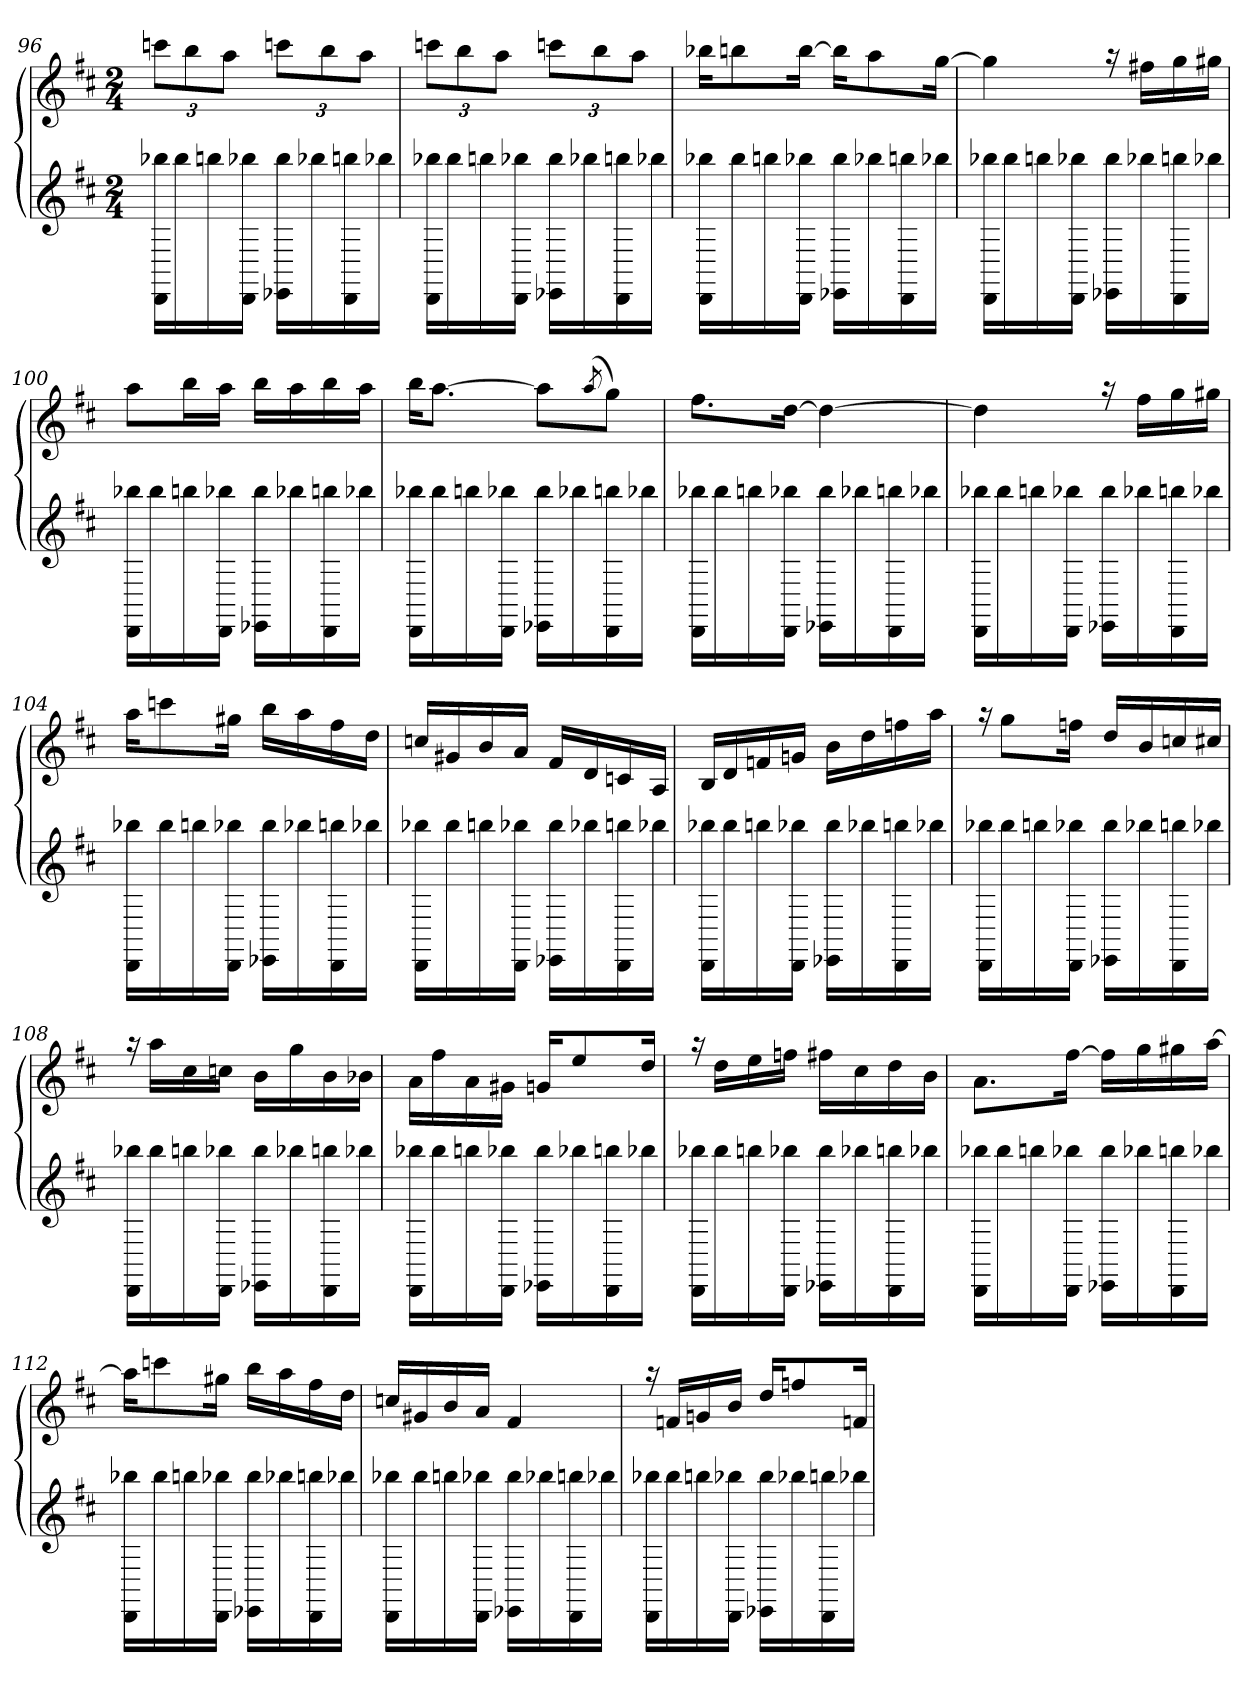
**kern	**kern
*part2	*part1
*staff2	*staff1
*clefG2	*clefG2
*k[f#c#]	*k[f#c#]
*D:	*D:
*M2/4	*M2/4
=96	=96
*	*^
16DD\ 16bb-X\LL	12cccn\L	2ryy
16bb-\	.	.
.	12bb\	.
16bbn\	.	.
.	12aa\J	.
16DD\ 16bb-X\JJ	.	.
16EE-X\ 16bb-\LL	12cccn\L	.
16bb-X\	.	.
.	12bb\	.
16DD\ 16bbn\	.	.
.	12aa\J	.
16bb-X\JJ	.	.
=97	=97	=97
16DD\ 16bb-X\LL	12cccn\L	2ryy
16bb-\	.	.
.	12bb\	.
16bbn\	.	.
.	12aa\J	.
16DD\ 16bb-X\JJ	.	.
16EE-X\ 16bb-\LL	12cccn\L	.
16bb-X\	.	.
.	12bb\	.
16DD\ 16bbn\	.	.
.	12aa\J	.
16bb-X\JJ	.	.
=98	=98	=98
16DD\ 16bb-X\LL	16bb-X\KL	2ryy
16bb-\	8bbn\	.
16bbn\	.	.
16DD\ 16bb-X\JJ	[<16bb\Jk	.
16EE-X\ 16bb-\LL	16bb\KL]	.
16bb-X\	8aa\	.
16DD\ 16bbn\	.	.
16bb-X\JJ	[<16gg\Jk	.
=99	=99	=99
16DD\ 16bb-X\LL	4gg\]	2ryy
16bb-\	.	.
16bbn\	.	.
16DD\ 16bb-X\JJ	.	.
16EE-X\ 16bb-\LL	16raa	.
16bb-X\	16ff#X\LL	.
16DD\ 16bbn\	16gg\	.
16bb-X\JJ	16gg#X\JJ	.
!!LO:LB:g=z	!!
=100	=100	=100
16DD\ 16bb-X\LL	8aa\L	2ryy
16bb-\	.	.
16bbn\	16bb\L	.
16DD\ 16bb-X\JJ	16aa\JJ	.
16EE-X\ 16bb-\LL	16bb\LL	.
16bb-X\	16aa\	.
16DD\ 16bbn\	16bb\	.
16bb-X\JJ	16aa\JJ	.
=101	=101	=101
16DD\ 16bb-X\LL	16bb\KL	2ryy
16bb-\	[<8.aa\J	.
16bbn\	.	.
16DD\ 16bb-X\JJ	.	.
16EE-X\ 16bb-\LL	8aa\L]	.
16bb-X\	.	.
.	(<8qaa/	.
16DD\ 16bbn\	8gg\J)	.
16bb-X\JJ	.	.
=102	=102	=102
16DD\ 16bb-X\LL	8.ff#\L	2ryy
16bb-\	.	.
16bbn\	.	.
16DD\ 16bb-X\JJ	[<16dd\Jk	.
16EE-X\ 16bb-\LL	4dd\_	.
16bb-X\	.	.
16DD\ 16bbn\	.	.
16bb-X\JJ	.	.
=103	=103	=103
16DD\ 16bb-X\LL	4dd\]	2ryy
16bb-\	.	.
16bbn\	.	.
16DD\ 16bb-X\JJ	.	.
16EE-X\ 16bb-\LL	16raa	.
16bb-X\	16ff#\LL	.
16DD\ 16bbn\	16gg\	.
16bb-X\JJ	16gg#X\JJ	.
=104	=104	=104
16DD\ 16bb-X\LL	16aa\KL	2ryy
16bb-\	8cccn\	.
16bbn\	.	.
16DD\ 16bb-X\JJ	16gg#X\Jk	.
16EE-X\ 16bb-\LL	16bb\LL	.
16bb-X\	16aa\	.
16DD\ 16bbn\	16ff#\	.
16bb-X\JJ	16dd\JJ	.
=105	=105	=105
16DD\ 16bb-X\LL	16ccn/LL	2ryy
16bb-\	16g#X/	.
16bbn\	16b/	.
16DD\ 16bb-X\JJ	16a/JJ	.
16EE-X\ 16bb-\LL	16f#/LL	.
16bb-X\	16d/	.
16DD\ 16bbn\	16cn/	.
16bb-X\JJ	16A/JJ	.
!!LO:LB:g=z	!!
=106	=106	=106
16DD\ 16bb-X\LL	16B/LL	2ryy
16bb-\	16d/	.
16bbn\	16fn/	.
16DD\ 16bb-X\JJ	16gn/JJ	.
16EE-X\ 16bb-\LL	16b\LL	.
16bb-X\	16dd\	.
16DD\ 16bbn\	16ffn\	.
16bb-X\JJ	16aa\JJ	.
=107	=107	=107
16DD\ 16bb-X\LL	16raa	2ryy
16bb-\	8gg\L	.
16bbn\	.	.
16DD\ 16bb-X\JJ	16ffn\Jk	.
16EE-X\ 16bb-\LL	16dd/LL	.
16bb-X\	16b/	.
16DD\ 16bbn\	16ccn/	.
16bb-X\JJ	16cc#X/JJ	.
=108	=108	=108
16DD\ 16bb-X\LL	16raa	2ryy
16bb-\	16aa\LL	.
16bbn\	16cc#\	.
16DD\ 16bb-X\JJ	16ccn\JJ	.
16EE-X\ 16bb-\LL	16b\LL	.
16bb-X\	16gg\	.
16DD\ 16bbn\	16b\	.
16bb-X\JJ	16b-X\JJ	.
=109	=109	=109
16DD\ 16bb-X\LL	16a\LL	2ryy
16bb-\	16ff#\	.
16bbn\	16a\	.
16DD\ 16bb-X\JJ	16g#X\JJ	.
16EE-X\ 16bb-\LL	16gn/KL	.
16bb-X\	8ee/	.
16DD\ 16bbn\	.	.
16bb-X\JJ	16dd/Jk	.
=110	=110	=110
16DD\ 16bb-X\LL	16raa	2ryy
16bb-\	16dd\LL	.
16bbn\	16ee\	.
16DD\ 16bb-X\JJ	16ffn\JJ	.
16EE-X\ 16bb-\LL	16ff#X\LL	.
16bb-X\	16cc#\	.
16DD\ 16bbn\	16dd\	.
16bb-X\JJ	16b\JJ	.
!!LO:LB:g=z	!!
=111	=111	=111
16DD\ 16bb-X\LL	8.a\L	2ryy
16bb-\	.	.
16bbn\	.	.
16DD\ 16bb-X\JJ	[<16ff#\Jk	.
16EE-X\ 16bb-\LL	16ff#\LL]	.
16bb-X\	16gg\	.
16DD\ 16bbn\	16gg#X\	.
16bb-X\JJ	[<16aa\JJ	.
=112	=112	=112
16DD\ 16bb-X\LL	16aa\KL]	2ryy
16bb-\	8cccn\	.
16bbn\	.	.
16DD\ 16bb-X\JJ	16gg#X\Jk	.
16EE-X\ 16bb-\LL	16bb\LL	.
16bb-X\	16aa\	.
16DD\ 16bbn\	16ff#\	.
16bb-X\JJ	16dd\JJ	.
=113	=113	=113
16DD\ 16bb-X\LL	16ccn/LL	2ryy
16bb-\	16g#X/	.
16bbn\	16b/	.
16DD\ 16bb-X\JJ	16a/JJ	.
16EE-X\ 16bb-\LL	4f#/	.
16bb-X\	.	.
16DD\ 16bbn\	.	.
16bb-X\JJ	.	.
=114	=114	=114
16DD\ 16bb-X\LL	16raa	2ryy
16bb-\	16fn/LL	.
16bbn\	16gn/	.
16DD\ 16bb-X\JJ	16b/JJ	.
16EE-X\ 16bb-\LL	16dd/KL	.
16bb-X\	8ffn/	.
16DD\ 16bbn\	.	.
16bb-X\JJ	16fn/Jk	.
*	*v	*v
=	=
*-	*-
